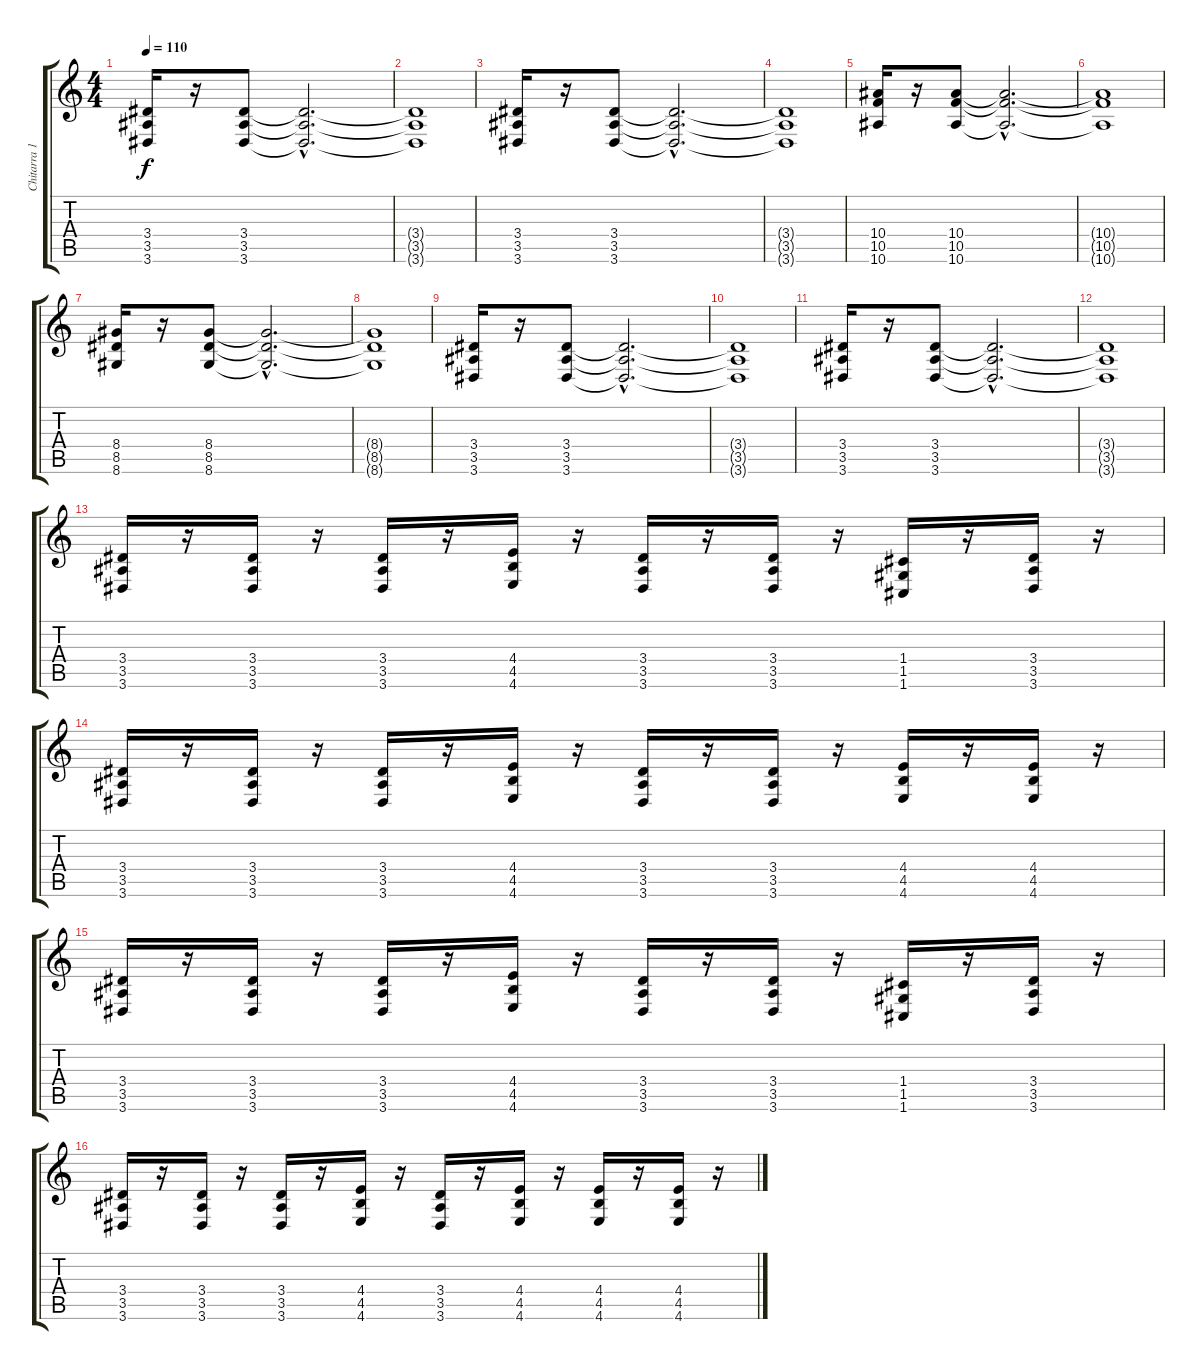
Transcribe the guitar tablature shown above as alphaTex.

\track ("Chitarra 1" "Chitarra 1") {instrument distortionguitar}
\staff {score tabs}
\tuning (D4 A3 F3 C3 G2 C2) {hide}
\ts (4 4)
\tempo 110
\clef g2
\ks c
(3.4 3.5 3.6).16{dy f} r.16 (3.4 3.5 3.6).8 (3.4{hac t} 3.5{hac t} 3.6{hac t}).2{d} |
(3.4{t} 3.5{t} 3.6{t}).1 |
(3.4 3.5 3.6).16 r.16 (3.4 3.5 3.6).8 (3.4{hac t} 3.5{hac t} 3.6{hac t}).2{d} |
(3.4{t} 3.5{t} 3.6{t}).1 |
(10.4 10.5 10.6).16 r.16 (10.4 10.5 10.6).8 (10.4{hac t} 10.5{hac t} 10.6{hac t}).2{d} |
(10.4{t} 10.5{t} 10.6{t}).1 |
(8.4 8.5 8.6).16 r.16 (8.4 8.5 8.6).8 (8.4{hac t} 8.5{hac t} 8.6{hac t}).2{d} |
(8.4{t} 8.5{t} 8.6{t}).1 |
(3.4 3.5 3.6).16 r.16 (3.4 3.5 3.6).8 (3.4{hac t} 3.5{hac t} 3.6{hac t}).2{d} |
(3.4{t} 3.5{t} 3.6{t}).1 |
(3.4 3.5 3.6).16 r.16 (3.4 3.5 3.6).8 (3.4{hac t} 3.5{hac t} 3.6{hac t}).2{d} |
(3.4{t} 3.5{t} 3.6{t}).1 |
(3.4 3.5 3.6).16 r.16 (3.4 3.5 3.6).16 r.16 (3.4 3.5 3.6).16 r.16 (4.4 4.5 4.6).16 r.16 (3.4 3.5 3.6).16 r.16 (3.4 3.5 3.6).16 r.16 (1.4 1.5 1.6).16 r.16 (3.4 3.5 3.6).16 r.16 |
(3.4 3.5 3.6).16 r.16 (3.4 3.5 3.6).16 r.16 (3.4 3.5 3.6).16 r.16 (4.4 4.5 4.6).16 r.16 (3.4 3.5 3.6).16 r.16 (3.4 3.5 3.6).16 r.16 (4.4 4.5 4.6).16 r.16 (4.4 4.5 4.6).16 r.16 |
(3.4 3.5 3.6).16 r.16 (3.4 3.5 3.6).16 r.16 (3.4 3.5 3.6).16 r.16 (4.4 4.5 4.6).16 r.16 (3.4 3.5 3.6).16 r.16 (3.4 3.5 3.6).16 r.16 (1.4 1.5 1.6).16 r.16 (3.4 3.5 3.6).16 r.16 |
(3.4 3.5 3.6).16 r.16 (3.4 3.5 3.6).16 r.16 (3.4 3.5 3.6).16 r.16 (4.4 4.5 4.6).16 r.16 (3.4 3.5 3.6).16 r.16 (4.4 4.5 4.6).16 r.16 (4.4 4.5 4.6).16 r.16 (4.4 4.5 4.6).16 r.16
